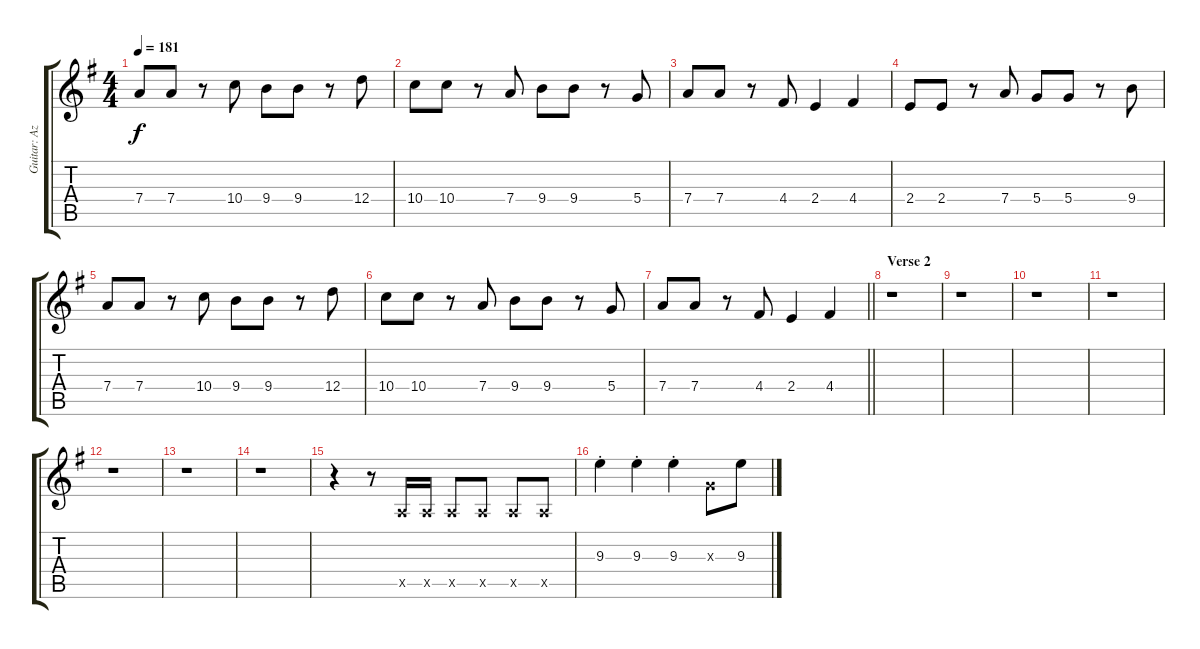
\track ("Guitar: Azusa Nakano" "Guitar: Az") {instrument overdrivenguitar}
\staff {score tabs}
\tuning (E4 B3 G3 D3 A2 E2) {hide}
\ts (4 4)
\tempo 181
\clef g2
\ks g
7.4.8{dy f} 7.4.8 r.8 10.4.8 9.4.8 9.4.8 r.8 12.4.8 |
10.4.8 10.4.8 r.8 7.4.8 9.4.8 9.4.8 r.8 5.4.8 |
7.4.8 7.4.8 r.8 4.4.8 2.4.4 4.4.4 |
2.4.8 2.4.8 r.8 7.4.8 5.4.8 5.4.8 r.8 9.4.8 |
7.4.8 7.4.8 r.8 10.4.8 9.4.8 9.4.8 r.8 12.4.8 |
10.4.8 10.4.8 r.8 7.4.8 9.4.8 9.4.8 r.8 5.4.8 |
\barLineRight lightlight
7.4.8 7.4.8 r.8 4.4.8 2.4.4 4.4.4 |
\section ("" "Verse 2")
r.1 |
r.1 |
r.1 |
r.1 |
r.1 |
r.1 |
r.1 |
r.4 r.8 0.5{x}.16 0.5{x}.16 0.5{x}.8 0.5{x}.8 0.5{x}.8 0.5{x}.8 |
9.3{st}.4 9.3{st}.4 9.3{st}.4 0.3{x}.8 9.3.8
